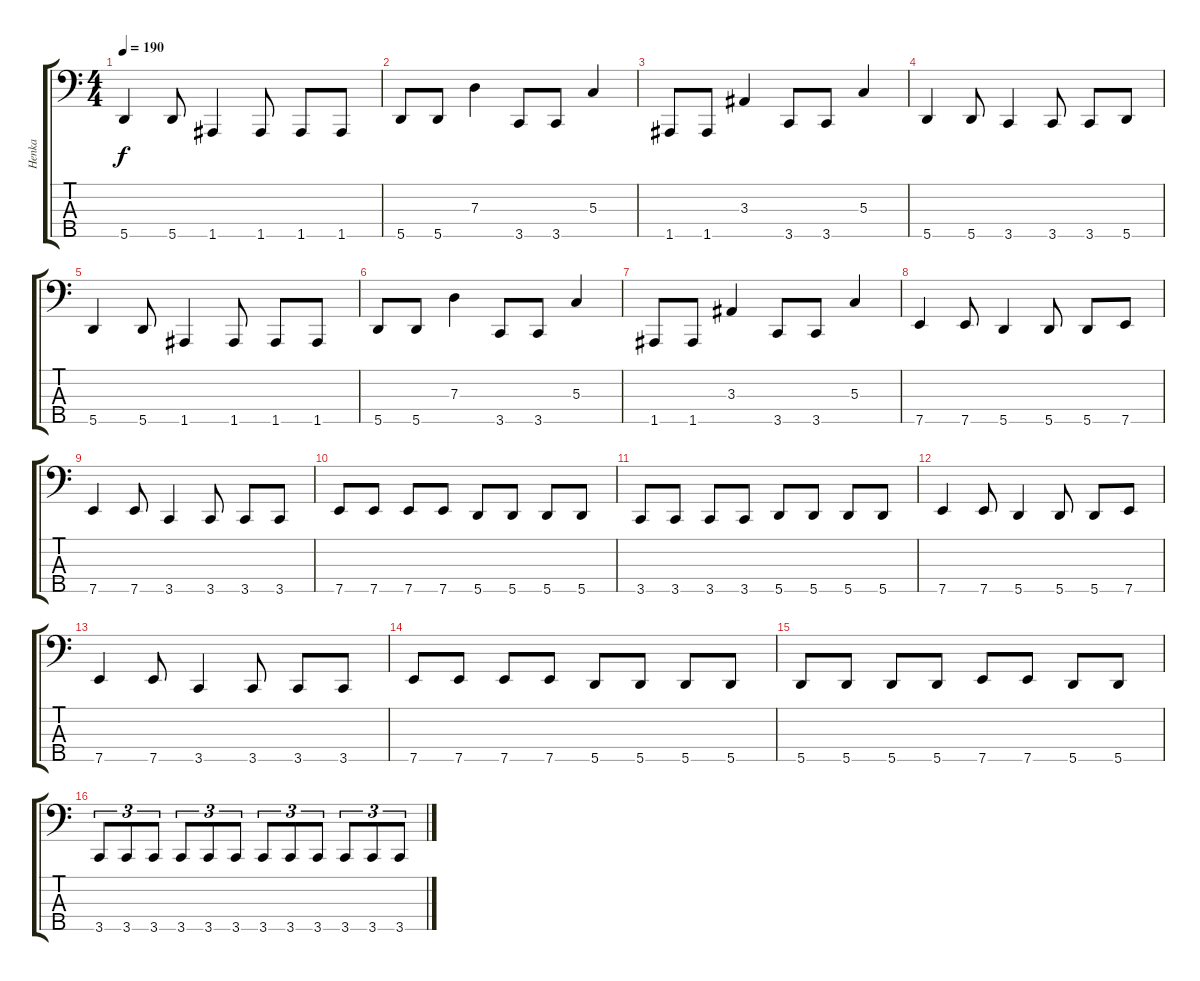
\track ("Henka" "Henka") {instrument electricbasspick}
\staff {score tabs}
\tuning (F2 C2 G1 D1 A0) {hide}
\ts (4 4)
\tempo 190
\clef f4
\ks c
5.5.4{dy f} 5.5.8 1.5.4 1.5.8 1.5.8 1.5.8 |
5.5.8 5.5.8 7.3.4 3.5.8 3.5.8 5.3.4 |
1.5.8 1.5.8 3.3.4 3.5.8 3.5.8 5.3.4 |
5.5.4 5.5.8 3.5.4 3.5.8 3.5.8 5.5.8 |
5.5.4 5.5.8 1.5.4 1.5.8 1.5.8 1.5.8 |
5.5.8 5.5.8 7.3.4 3.5.8 3.5.8 5.3.4 |
1.5.8 1.5.8 3.3.4 3.5.8 3.5.8 5.3.4 |
7.5.4 7.5.8 5.5.4 5.5.8 5.5.8 7.5.8 |
7.5.4 7.5.8 3.5.4 3.5.8 3.5.8 3.5.8 |
7.5.8 7.5.8 7.5.8 7.5.8 5.5.8 5.5.8 5.5.8 5.5.8 |
3.5.8 3.5.8 3.5.8 3.5.8 5.5.8 5.5.8 5.5.8 5.5.8 |
7.5.4 7.5.8 5.5.4 5.5.8 5.5.8 7.5.8 |
7.5.4 7.5.8 3.5.4 3.5.8 3.5.8 3.5.8 |
7.5.8 7.5.8 7.5.8 7.5.8 5.5.8 5.5.8 5.5.8 5.5.8 |
5.5.8 5.5.8 5.5.8 5.5.8 7.5.8 7.5.8 5.5.8 5.5.8 |
3.5.8{tu (3 2)} 3.5.8{tu (3 2)} 3.5.8{tu (3 2)} 3.5.8{tu (3 2)} 3.5.8{tu (3 2)} 3.5.8{tu (3 2)} 3.5.8{tu (3 2)} 3.5.8{tu (3 2)} 3.5.8{tu (3 2)} 3.5.8{tu (3 2)} 3.5.8{tu (3 2)} 3.5.8{tu (3 2)}
